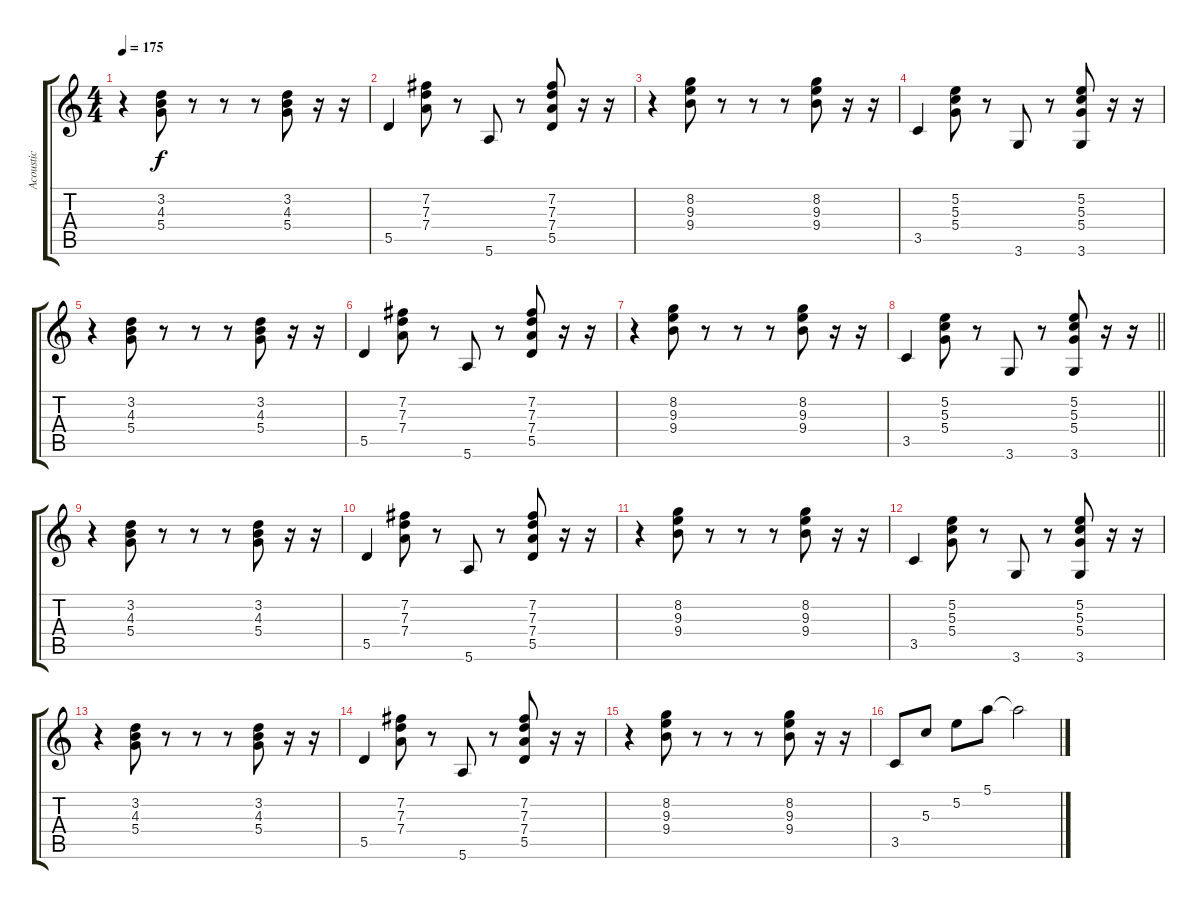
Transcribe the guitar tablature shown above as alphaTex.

\track ("Acoustic" "Acoustic") {instrument acousticguitarsteel}
\staff {score tabs}
\tuning (E4 B3 G3 D3 A2 E2) {hide}
\ts (4 4)
\tempo 175
\clef g2
\ks c
r.4{dy f} (3.2 4.3 5.4).8 r.8 r.8 r.8 (3.2 4.3 5.4).8 r.16 r.16 |
5.5.4 (7.2 7.3 7.4).8 r.8 5.6.8 r.8 (7.2 7.3 7.4 5.5).8 r.16 r.16 |
r.4 (8.2 9.3 9.4).8 r.8 r.8 r.8 (8.2 9.3 9.4).8 r.16 r.16 |
3.5.4 (5.2 5.3 5.4).8 r.8 3.6.8 r.8 (5.2 5.3 5.4 3.6).8 r.16 r.16 |
r.4 (3.2 4.3 5.4).8 r.8 r.8 r.8 (3.2 4.3 5.4).8 r.16 r.16 |
5.5.4 (7.2 7.3 7.4).8 r.8 5.6.8 r.8 (7.2 7.3 7.4 5.5).8 r.16 r.16 |
r.4 (8.2 9.3 9.4).8 r.8 r.8 r.8 (8.2 9.3 9.4).8 r.16 r.16 |
\barLineRight lightlight
3.5.4 (5.2 5.3 5.4).8 r.8 3.6.8 r.8 (5.2 5.3 5.4 3.6).8 r.16 r.16 |
r.4 (3.2 4.3 5.4).8 r.8 r.8 r.8 (3.2 4.3 5.4).8 r.16 r.16 |
5.5.4 (7.2 7.3 7.4).8 r.8 5.6.8 r.8 (7.2 7.3 7.4 5.5).8 r.16 r.16 |
r.4 (8.2 9.3 9.4).8 r.8 r.8 r.8 (8.2 9.3 9.4).8 r.16 r.16 |
3.5.4 (5.2 5.3 5.4).8 r.8 3.6.8 r.8 (5.2 5.3 5.4 3.6).8 r.16 r.16 |
r.4 (3.2 4.3 5.4).8 r.8 r.8 r.8 (3.2 4.3 5.4).8 r.16 r.16 |
5.5.4 (7.2 7.3 7.4).8 r.8 5.6.8 r.8 (7.2 7.3 7.4 5.5).8 r.16 r.16 |
r.4 (8.2 9.3 9.4).8 r.8 r.8 r.8 (8.2 9.3 9.4).8 r.16 r.16 |
3.5.8 5.3.8 5.2.8 5.1.8 5.1{t}.2
